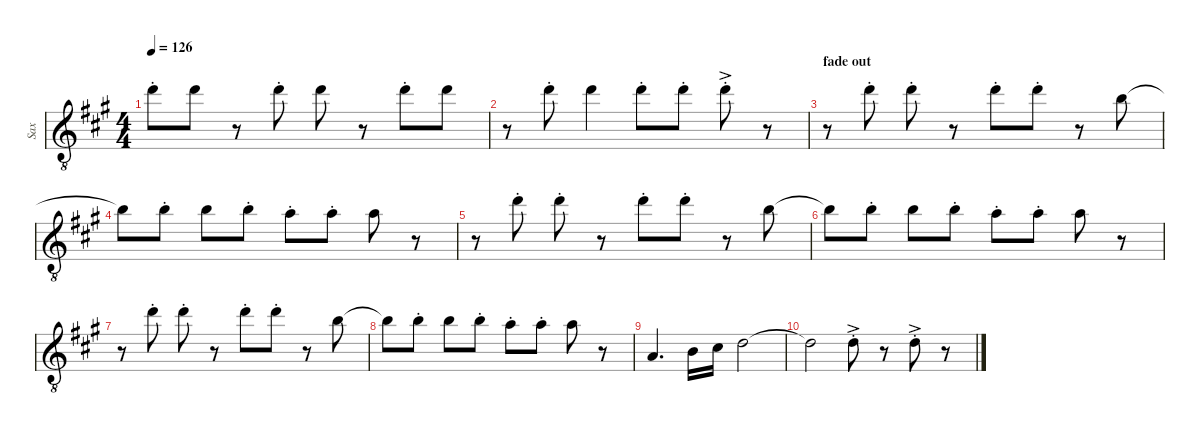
\hideDynamics
\bracketExtendMode groupsimilarinstruments
\otherSystemsTrackNameOrientation horizontal
\track ("Sax" "Sax") {defaultSystemsLayout 8 instrument tenorsax}
\staff {score}
\tuning (E4 B3 G3 D3 A2 E2)
\ts (4 4)
\tempo 126
\clef g2
\ottava 8vb
\ks a
10.1{st acc forcenatural}.8{dy mf beam Down} 10.1{acc forcenatural}.8{beam Down} r.8{beam Down} 10.1{st acc forcenatural}.8{beam Down} 10.1{acc forcenatural}.8{beam Down} r.8{beam Down} 10.1{st acc forcenatural}.8{beam Down} 10.1{acc forcenatural}.8{beam Down} |
r.8{beam Down} 10.1{st acc forcenatural}.8{beam Down} 10.1{acc forcenatural}.4{beam Down} 10.1{st acc forcenatural}.8{beam Down} 10.1{st acc forcenatural}.8{beam Down} 10.1{ac st acc forcenatural}.8{beam Down} r.8{beam Down} |
\section ("" "fade out")
r.8{beam Down} 10.1{st acc forcenatural}.8{beam Down} 10.1{st acc forcenatural}.8{beam Down} r.8{beam Down} 10.1{st acc forcenatural}.8{beam Down} 10.1{st acc forcenatural}.8{beam Down} r.8{beam Down} 7.1{acc forcenatural}.8{beam Down} |
7.1{t acc forcenatural}.8{beam Down} 7.1{st acc forcenatural}.8{beam Down} 7.1{acc forcenatural}.8{beam Down} 7.1{st acc forcenatural}.8{beam Down} 5.1{st acc forcenatural}.8{beam Down} 5.1{st acc forcenatural}.8{beam Down} 5.1{acc forcenatural}.8{beam Down} r.8{beam Down} |
r.8{beam Down} 10.1{st acc forcenatural}.8{beam Down} 10.1{st acc forcenatural}.8{beam Down} r.8{beam Down} 10.1{st acc forcenatural}.8{beam Down} 10.1{st acc forcenatural}.8{beam Down} r.8{beam Down} 7.1{acc forcenatural}.8{beam Down} |
7.1{t acc forcenatural}.8{beam Down} 7.1{st acc forcenatural}.8{beam Down} 7.1{acc forcenatural}.8{beam Down} 7.1{st acc forcenatural}.8{beam Down} 5.1{st acc forcenatural}.8{beam Down} 5.1{st acc forcenatural}.8{beam Down} 5.1{acc forcenatural}.8{beam Down} r.8{beam Down} |
r.8{beam Down} 10.1{st acc forcenatural}.8{beam Down} 10.1{st acc forcenatural}.8{beam Down} r.8{beam Down} 10.1{st acc forcenatural}.8{beam Down} 10.1{st acc forcenatural}.8{beam Down} r.8{beam Down} 7.1{acc forcenatural}.8{beam Down} |
7.1{t acc forcenatural}.8{beam Down} 7.1{st acc forcenatural}.8{beam Down} 7.1{acc forcenatural}.8{beam Down} 7.1{st acc forcenatural}.8{beam Down} 5.1{st acc forcenatural}.8{beam Down} 5.1{st acc forcenatural}.8{beam Down} 5.1{acc forcenatural}.8{beam Down} r.8{beam Down} |
2.3{acc forcenatural}.4{d dy mp beam Up} 4.3{acc forcenatural}.16{beam Down} 2.2{acc #}.16{beam Down} 3.2{acc forcenatural}.2{beam Down} |
3.2{t acc forcenatural}.2{beam Down} 3.2{ac st acc forcenatural}.8{beam Down} r.8{beam Down} 3.2{ac st acc forcenatural}.8{beam Down} r.8{beam Down}
